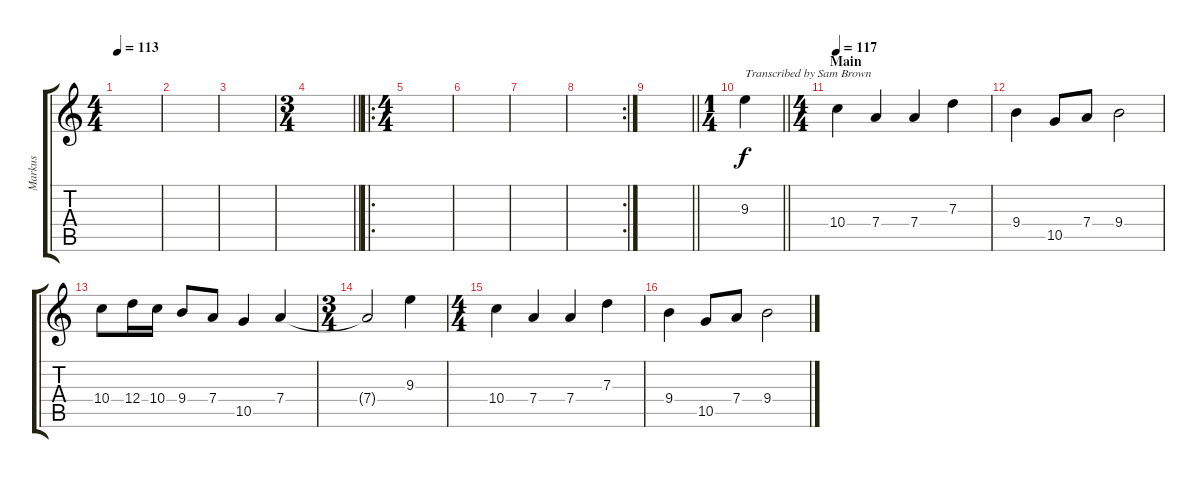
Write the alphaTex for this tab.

\track ("Markus" "Markus") {instrument distortionguitar}
\staff {score tabs}
\tuning (E4 B3 G3 D3 A2 E2) {hide}
\ts (4 4)
\tempo 113
\clef g2
\ks c
|
|
|
\ts (3 4)
\barLineRight lightlight
|
\ro
\ts (4 4)
\section ("" "")
|
|
|
\rc 2
|
\barLineRight lightlight
|
\ts (1 4)
\section ("" "")
\barLineRight lightlight
9.3.4{txt "Transcribed by Sam Brown"} |
\ts (4 4)
\section ("" "Main")
\tempo 117
10.4.4 7.4.4 7.4.4 7.3.4 |
9.4.4 10.5.8 7.4.8 9.4.2 |
10.4.8 12.4.16 10.4.16 9.4.8 7.4.8 10.5.4 7.4.4 |
\ts (3 4)
7.4{t}.2 9.3.4 |
\ts (4 4)
10.4.4 7.4.4 7.4.4 7.3.4 |
9.4.4 10.5.8 7.4.8 9.4.2
